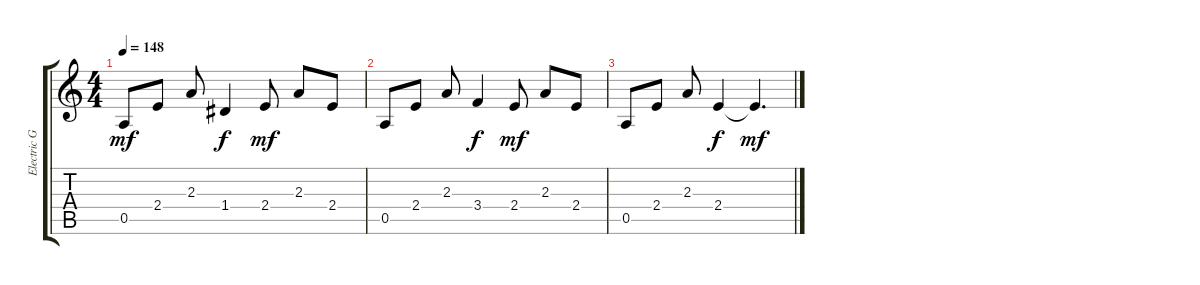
\track ("Electric Guitar" "Electric G") {instrument overdrivenguitar}
\staff {score tabs}
\tuning (E4 B3 G3 D3 A2 E2) {hide}
\ts (4 4)
\tempo 148
\clef g2
\ks c
0.5.8{dy mf} 2.4.8 2.3.8 1.4.4{dy f} 2.4.8{dy mf} 2.3.8 2.4.8 |
0.5.8 2.4.8 2.3.8 3.4.4{dy f} 2.4.8{dy mf} 2.3.8 2.4.8 |
0.5.8 2.4.8 2.3.8 2.4.4{dy f} 2.4{t}.4{d dy mf}
